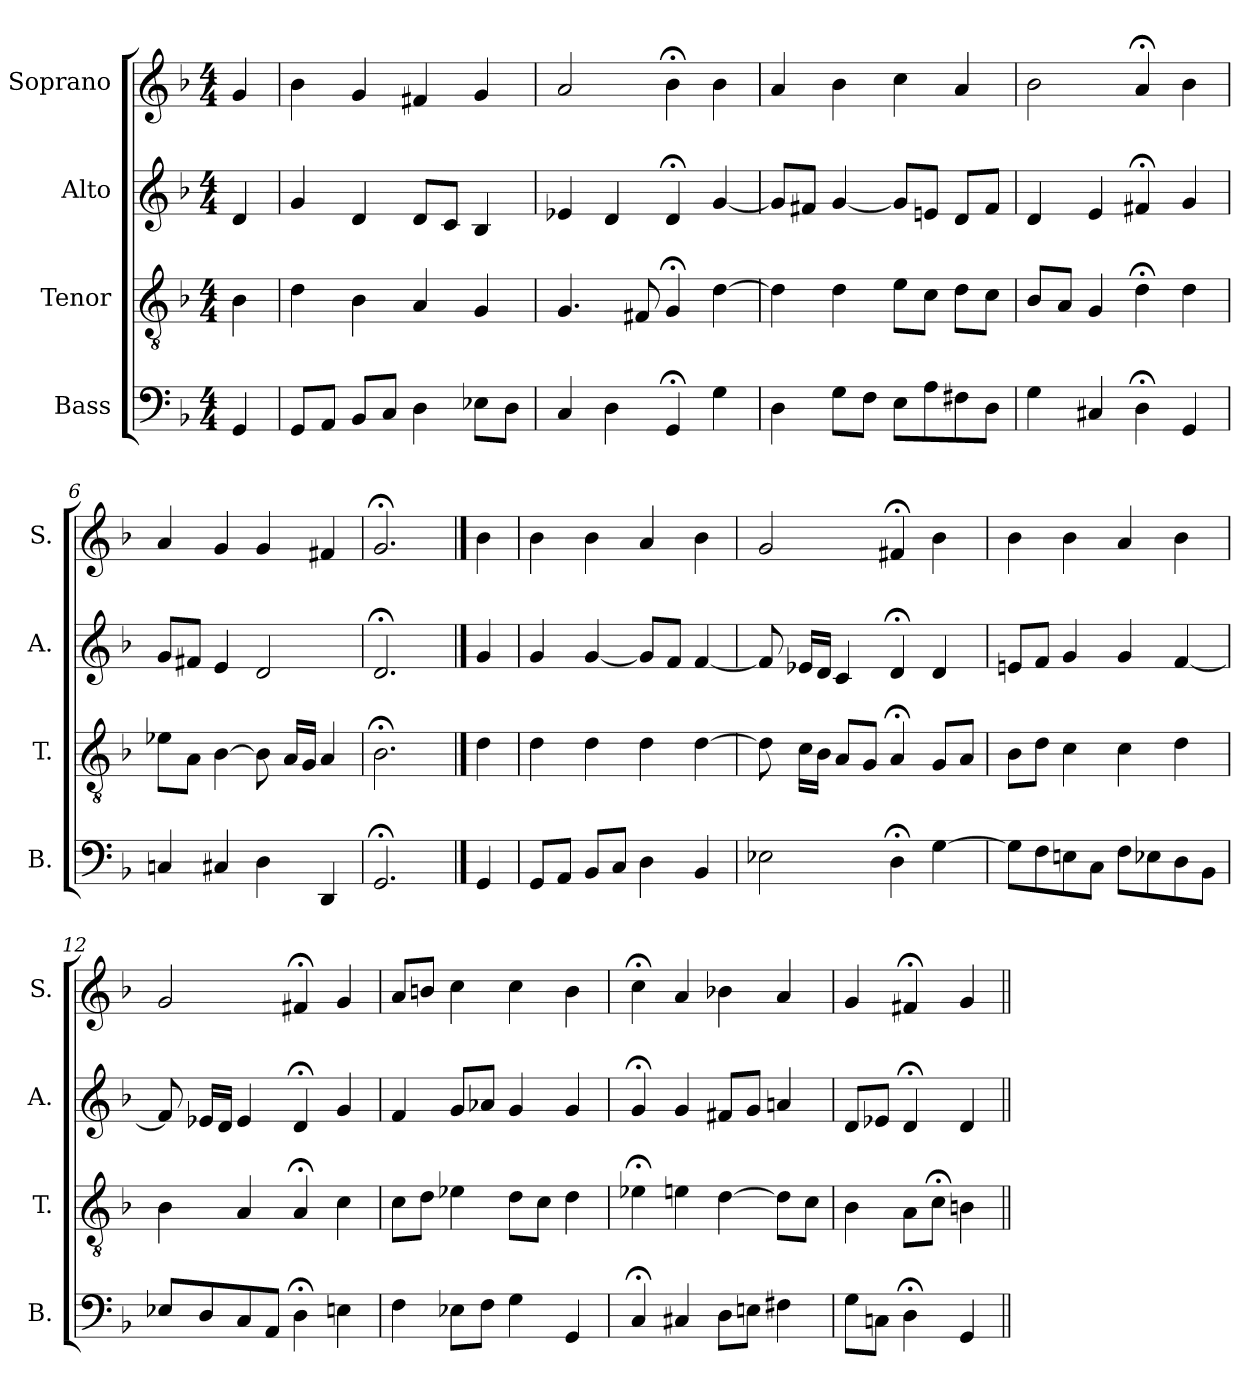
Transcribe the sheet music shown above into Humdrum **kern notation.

**kern	**kern	**kern	**kern
*part4	*part3	*part2	*part1
*staff4	*staff3	*staff2	*staff1
*I"Bass	*I"Tenor	*I"Alto	*I"Soprano
*I'B.	*I'T.	*I'A.	*I'S.
*clefF4	*clefGv2	*clefG2	*clefG2
*	*ITrd7c12	*	*
*k[b-]	*k[b-]	*k[b-]	*k[b-]
*F:	*F:	*F:	*F:
*M4/4	*M4/4	*M4/4	*M4/4
=1	=1	=1	=1
4GG/	4BB-\	4d/	4g/
=2	=2	=2	=2
8GG/L	4D\	4g/	4b-\
8AA/J	.	.	.
8BB-/L	4BB-\	4d/	4g/
8C/J	.	.	.
4D\	4AA/	8d/L	4f#X/
.	.	8c/J	.
8E-X\L	4GG/	4B-/	4g/
8D\J	.	.	.
=3	=3	=3	=3
4C/	4.GG/	4e-X/	2a/
4D\	.	4d/	.
.	8FF#X/	.	.
4GG;</	4GG;</	4d;</	4b-;<\
4G\	[4D\	[4g/	4b-\
=4	=4	=4	=4
4D\	4D\]	8g/L]	4a/
.	.	8f#X/J	.
8G\L	4D\	[4g/	4b-\
8F\J	.	.	.
8E\L	8E\L	8g/L]	4cc\
8A\	8C\J	8en/J	.
8F#X\	8D\L	8d/L	4a/
8D\J	8C\J	8f#/J	.
=5	=5	=5	=5
4G\	8BB-/L	4d/	2b-\
.	8AA/J	.	.
4C#X/	4GG/	4e/	.
4D;<\	4D;<\	4f#X;</	4a;</
4GG/	4D\	4g/	4b-\
!!LO:LB:g=z
=6	=6	=6	=6
4Cn/	8E-X\L	8g/L	4a/
.	8AA\J	8f#X/J	.
4C#X/	[4BB-\	4e/	4g/
4D\	8BB-\]	2d/	4g/
.	16AA/LL	.	.
.	16GG/JJ	.	.
4DD/	4AA/	.	4f#X/
=7	=7	=7	=7
2.GG;</	2.BB-;<\	2.d;</	2.g;</
==8	==8	==8	==8
4GG/	4D\	4g/	4b-\
=9	=9	=9	=9
8GG/L	4D\	4g/	4b-\
8AA/J	.	.	.
8BB-/L	4D\	[4g/	4b-\
8C/J	.	.	.
4D\	4D\	8g/L]	4a/
.	.	8f/J	.
4BB-/	[4D\	[4f/	4b-\
=10	=10	=10	=10
2E-X\	8D\]	8f/]	2g/
.	16C\LL	16e-X/LL	.
.	16BB-\JJ	16d/JJ	.
.	8AA/L	4c/	.
.	8GG/J	.	.
4D;<\	4AA;</	4d;</	4f#X;</
[4G\	8GG/L	4d/	4b-\
.	8AA/J	.	.
!!LO:PB:g=z
=11	=11	=11	=11
8G\L]	8BB-\L	8en/L	4b-\
8F\	8D\J	8f/J	.
8En\	4C\	4g/	4b-\
8C\J	.	.	.
8F\L	4C\	4g/	4a/
8E-X\	.	.	.
8D\	4D\	[4f/	4b-\
8BB-\J	.	.	.
=12	=12	=12	=12
8E-X/L	4BB-\	8f/]	2g/
8D/	.	16e-X/LL	.
.	.	16d/JJ	.
8C/	4AA/	4e-/	.
8AA/J	.	.	.
4D;<\	4AA;</	4d;</	4f#X;</
4En\	4C\	4g/	4g/
!!LO:LB:g=z
=13	=13	=13	=13
4F\	8C\L	4f/	8a/L
.	8D\J	.	8bn/J
8E-X\L	4E-X\	8g/L	4cc\
8F\J	.	8a-X/J	.
4G\	8D\L	4g/	4cc\
.	8C\J	.	.
4GG/	4D\	4g/	4b\
=14	=14	=14	=14
4C;</	4E-X;<\	4g;</	4cc;<\
4C#X/	4En\	4g/	4a/
8D\L	[4D\	8f#X/L	4b-X\
8En\J	.	8g/J	.
4F#X\	8D\L]	4an/	4a/
.	8C\J	.	.
=15	=15	=15	=15
8G\L	4BB-\	8d/L	4g/
8Cn\J	.	8e-X/J	.
4D;<\	8AA\L	4d;</	4f#X;</
.	8C;<\J	.	.
4GG/	4BBn\	4d/	4g/
=||	=||	=||	=||
*-	*-	*-	*-
